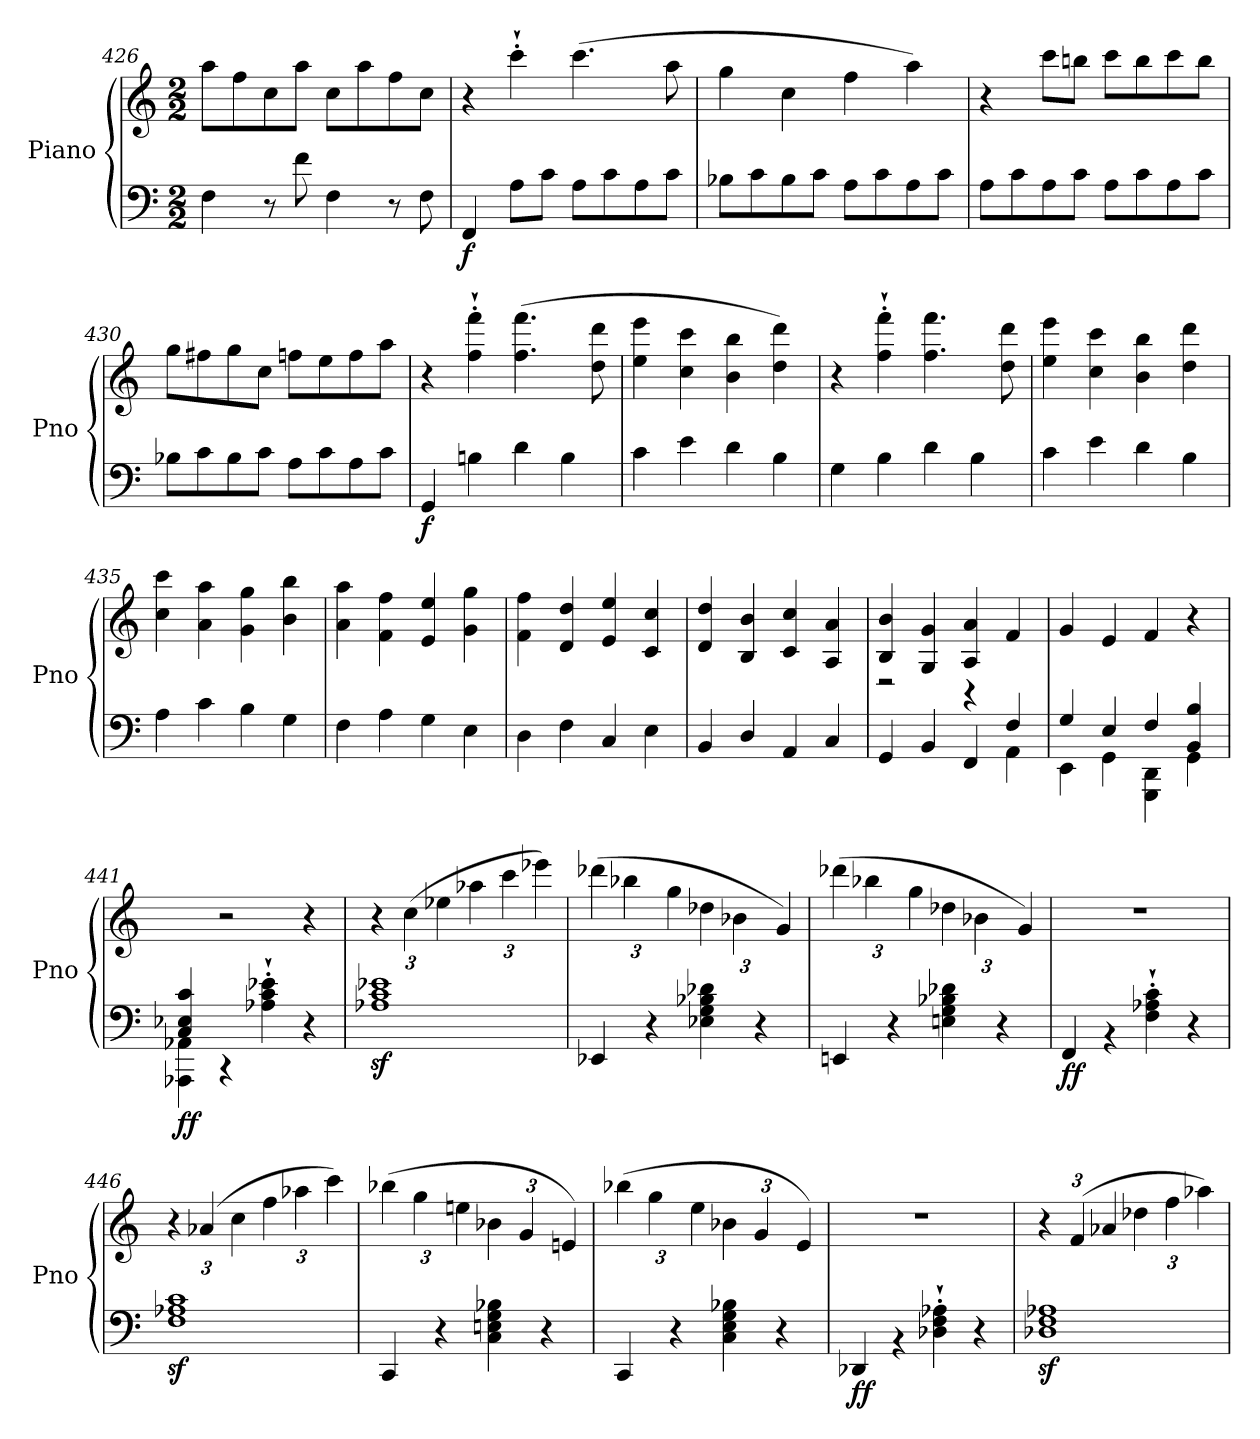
**kern	**kern	**dynam
*part1	*part1	*part1
*staff2	*staff1	*staff1/2
*I"Piano	*	*
*I'Pno	*	*
!!LO:PB:g=z
*clefF4	*clefG2	*
*k[]	*k[]	*
*M2/2	*M2/2	*
=426	=426	=426
4F\	8aa\L	.
.	8ff\	.
8r	8cc\	.
8f\	8aa\J	.
4F\	8cc\L	.
.	8aa\	.
8r	8ff\	.
8F\	8cc\J	.
=427	=427	=427
!	!	!LO:DY:b=2
4FF/	4r	f
!	!	!LO:DY:b=2
!	!	!LO:DY:n=1:b
!	!	!LO:DY:n=2:b
8A\L	4ccc'`\	p p other-dynamics
8c\J	.	.
8A\L	(>4.ccc\	.
8c\	.	.
8A\	.	.
8c\J	8aa\	.
=428	=428	=428
8B-X\L	4gg\	.
8c\	.	.
8B-\	4cc\	.
8c\J	.	.
8A\L	4ff\	.
8c\	.	.
8A\	4aa\)	.
8c\J	.	.
=429	=429	=429
8A\L	4r	.
8c\	.	.
8A\	8ccc\L	.
8c\J	8bbn\J	.
8A\L	8ccc\L	.
8c\	8bb\	.
8A\	8ccc\	.
8c\J	8bb\J	.
!!LO:LB:g=z
=430	=430	=430
8B-X\L	8gg\L	.
8c\	8ff#X\	.
8B-\	8gg\	.
8c\J	8cc\J	.
8A\L	8ffn\L	.
8c\	8ee\	.
8A\	8ff\	.
8c\J	8aa\J	.
!!LO:LB:g=z
=431	=431	=431
!	!	!LO:DY:b=2
4GG/	4r	f
!	!	!LO:DY:b
!	!	!LO:DY:n=1:b
4Bn\	4ff\'` 4fff\'`	other-dynamics pp
4d\	(>4.ff\ 4.fff\	.
4B\	.	.
.	8dd\ 8ddd\	.
=432	=432	=432
4c\	4ee\ 4eee\	.
4e\	4cc\ 4ccc\	.
4d\	4b\ 4bb\	.
4B\	4dd\ 4ddd\)	.
=433	=433	=433
4G\	4r	.
4B\	4ff\'` 4fff\'`	.
4d\	4.ff\ 4.fff\	.
4B\	.	.
.	8dd\ 8ddd\	.
=434	=434	=434
4c\	4ee\ 4eee\	.
4e\	4cc\ 4ccc\	.
4d\	4b\ 4bb\	.
4B\	4dd\ 4ddd\	.
=435	=435	=435
4A\	4cc\ 4ccc\	.
4c\	4a\ 4aa\	.
4B\	4g\ 4gg\	.
4G\	4b\ 4bb\	.
=436	=436	=436
4F\	4a\ 4aa\	.
4A\	4f\ 4ff\	.
4G\	4e/ 4ee/	.
4E\	4g\ 4gg\	.
!!LO:LB:g=z
=437	=437	=437
4D\	4f\ 4ff\	.
4F\	4d/ 4dd/	.
4C/	4e/ 4ee/	.
4E\	4c/ 4cc/	.
=438	=438	=438
4BB/	4d/ 4dd/	.
4D/	4B/ 4b/	.
4AA/	4c/ 4cc/	.
4C/	4A/ 4a/	.
!!LO:LB:g=z
=439	=439	=439
*^	*^	*
2.ryy	4GG/	4B/ 4b/	2r	.
.	4BB/	4G/ 4g/	.	.
.	4FF/	4A/ 4a/	4r	.
4F/	4AA\	4f/	4ryy	.
=440	=440	=440	=440	=440
*	*^	*	*	*
2.ryy	4G/	4EE\	4g/	2.ryy	.
.	4E/	4GG\	4e/	.	.
.	4F/	4GGG\ 4DD\	4f/	.	.
4BB/ 4B/	4ryy	4GG\	4ryy	4r	.
=441	=441	=441	=441	=441	=441
!	!	!	!	!	!LO:DY:b=2
*	*v	*v	*	*	*
*	*	*v	*v	*
4C/ 4E-X/ 4c/	4AAA-X\ 4AA-X\	4ryy	ff
2.ryy	4rCC	2r	.
.	4A-X\'` 4c\'` 4e-X\'`	.	.
.	4r	4r	.
*v	*v	*	*
=442	=442	=442
*	*Xbrackettup	*
1A-Xz< 1cz< 1e-Xz<	6r	.
.	(>6cc\	.
.	6ee-X\	.
.	6aa-X\	.
.	6ccc\	.
.	6eee-X\)	.
=443	=443	=443
4EE-X/	(>6ddd-X\	.
.	6bb-X\	.
4r	.	.
.	6gg\	.
4E-X\ 4G\ 4B-X\ 4d-X\	6dd-X\	.
.	6b-X\	.
4r	.	.
.	6g/)	.
!!LO:LB:g=z
=444	=444	=444
4EEn/	(>6ddd-X\	.
.	6bb-X\	.
4r	.	.
.	6gg\	.
4En\ 4G\ 4B-X\ 4d-X\	6dd-X\	.
.	6b-X\	.
4r	.	.
.	6g/)	.
=445	=445	=445
!	!	!LO:DY:b=2
4FF/	1r	ff
4rBB	.	.
4F\'` 4A-X\'` 4c\'`	.	.
4r	.	.
=446	=446	=446
1Fz< 1A-Xz< 1cz<	6r	.
.	(>6a-X/	.
.	6cc\	.
.	6ff\	.
.	6aa-X\	.
.	6ccc\)	.
=447	=447	=447
4CC/	(>6bb-X\	.
.	6gg\	.
4r	.	.
.	6een\	.
4C\ 4En\ 4G\ 4B-X\	6b-X\	.
.	6g/	.
4r	.	.
.	6en/)	.
=448	=448	=448
4CC/	(>6bb-X\	.
.	6gg\	.
4r	.	.
.	6ee\	.
4C\ 4E\ 4G\ 4B-X\	6b-X\	.
.	6g/	.
4r	.	.
.	6e/)	.
!!LO:PB:g=z
=449	=449	=449
!	!	!LO:DY:b=2
4DD-X/	1r	ff
4rBB	.	.
4D-X\'` 4F\'` 4A-X\'`	.	.
4r	.	.
=450	=450	=450
1D-Xz< 1Fz< 1A-Xz<	6r	.
.	(>6f/	.
.	6a-X/	.
.	6dd-X\	.
.	6ff\	.
.	6aa-X\)	.
=	=	=
*-	*-	*-
